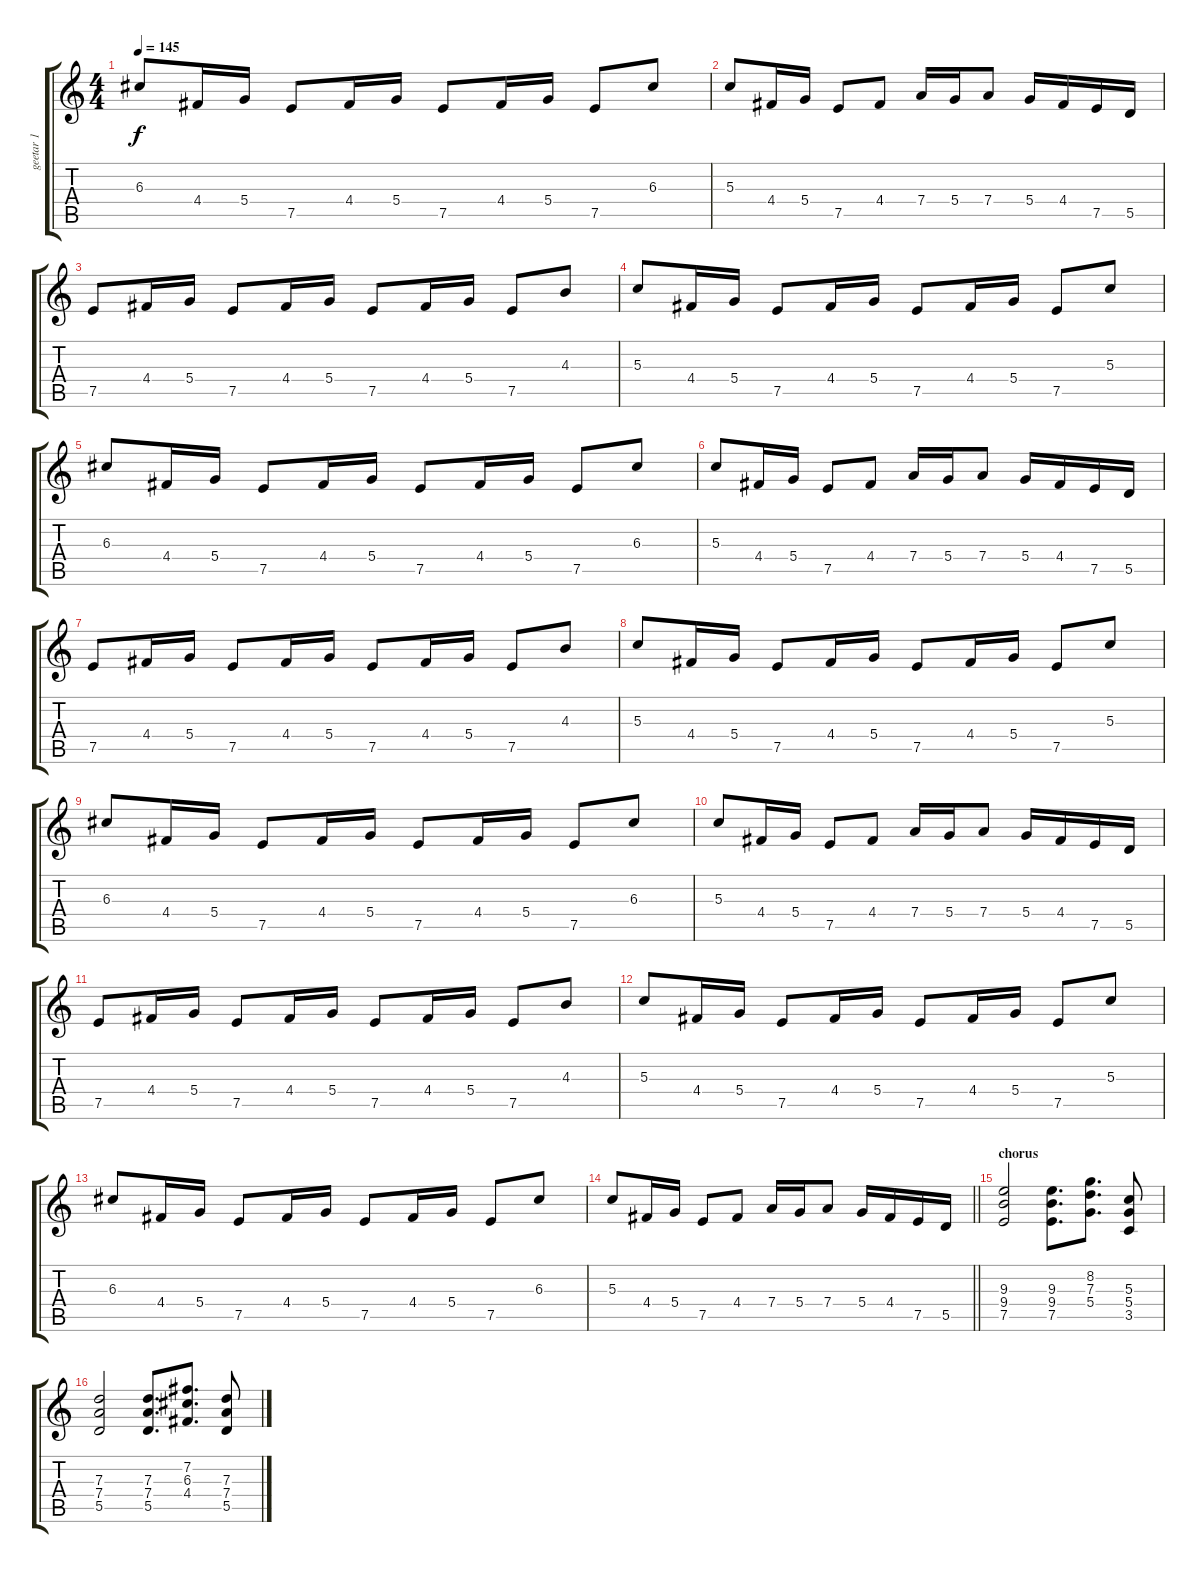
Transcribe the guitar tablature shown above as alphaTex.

\track ("geetar 1" "geetar 1") {instrument distortionguitar}
\staff {score tabs}
\tuning (E4 B3 G3 D3 A2 E2) {hide}
\ts (4 4)
\tempo 145
\clef g2
\ks c
6.3.8{dy f} 4.4.16 5.4.16 7.5.8 4.4.16 5.4.16 7.5.8 4.4.16 5.4.16 7.5.8 6.3.8 |
5.3.8 4.4.16 5.4.16 7.5.8 4.4.8 7.4.16 5.4.16 7.4.8 5.4.16 4.4.16 7.5.16 5.5.16 |
7.5.8 4.4.16 5.4.16 7.5.8 4.4.16 5.4.16 7.5.8 4.4.16 5.4.16 7.5.8 4.3.8 |
5.3.8 4.4.16 5.4.16 7.5.8 4.4.16 5.4.16 7.5.8 4.4.16 5.4.16 7.5.8 5.3.8 |
6.3.8 4.4.16 5.4.16 7.5.8 4.4.16 5.4.16 7.5.8 4.4.16 5.4.16 7.5.8 6.3.8 |
5.3.8 4.4.16 5.4.16 7.5.8 4.4.8 7.4.16 5.4.16 7.4.8 5.4.16 4.4.16 7.5.16 5.5.16 |
7.5.8 4.4.16 5.4.16 7.5.8 4.4.16 5.4.16 7.5.8 4.4.16 5.4.16 7.5.8 4.3.8 |
5.3.8 4.4.16 5.4.16 7.5.8 4.4.16 5.4.16 7.5.8 4.4.16 5.4.16 7.5.8 5.3.8 |
6.3.8 4.4.16 5.4.16 7.5.8 4.4.16 5.4.16 7.5.8 4.4.16 5.4.16 7.5.8 6.3.8 |
5.3.8 4.4.16 5.4.16 7.5.8 4.4.8 7.4.16 5.4.16 7.4.8 5.4.16 4.4.16 7.5.16 5.5.16 |
7.5.8 4.4.16 5.4.16 7.5.8 4.4.16 5.4.16 7.5.8 4.4.16 5.4.16 7.5.8 4.3.8 |
5.3.8 4.4.16 5.4.16 7.5.8 4.4.16 5.4.16 7.5.8 4.4.16 5.4.16 7.5.8 5.3.8 |
6.3.8 4.4.16 5.4.16 7.5.8 4.4.16 5.4.16 7.5.8 4.4.16 5.4.16 7.5.8 6.3.8 |
\barLineRight lightlight
5.3.8 4.4.16 5.4.16 7.5.8 4.4.8 7.4.16 5.4.16 7.4.8 5.4.16 4.4.16 7.5.16 5.5.16 |
\section ("" "chorus")
(9.3 9.4 7.5).2 (9.3 9.4 7.5).8{d} (8.2 7.3 5.4).8{d} (5.3 5.4 3.5).8 |
(7.3 7.4 5.5).2 (7.3 7.4 5.5).8{d} (7.2 6.3 4.4).8{d} (7.3 7.4 5.5).8
